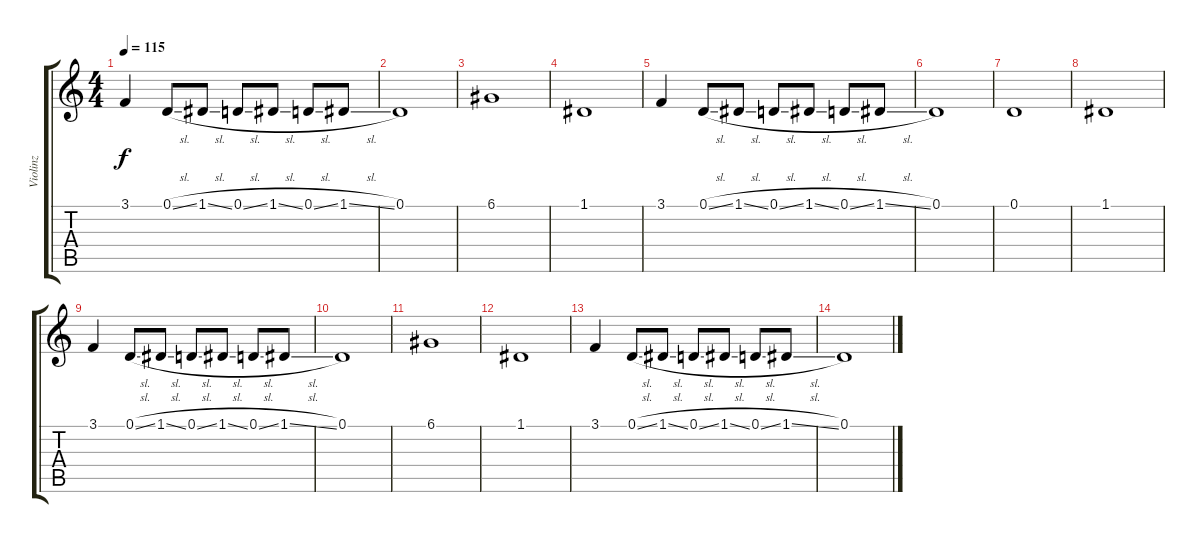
\track ("Violinz" "Violinz") {instrument violin}
\staff {score tabs}
\tuning (D4 A3 F3 C3 G2 D2) {hide}
\ts (4 4)
\tempo 115
\clef g2
\ks c
3.1.4{dy f} 0.1{sl}.8 1.1{sl}.8 0.1{sl}.8 1.1{sl}.8 0.1{sl}.8 1.1{sl}.8 |
0.1.1 |
6.1.1 |
1.1.1 |
3.1.4 0.1{sl}.8 1.1{sl}.8 0.1{sl}.8 1.1{sl}.8 0.1{sl}.8 1.1{sl}.8 |
0.1.1 |
0.1.1 |
1.1.1 |
3.1.4 0.1{sl}.8 1.1{sl}.8 0.1{sl}.8 1.1{sl}.8 0.1{sl}.8 1.1{sl}.8 |
0.1.1 |
6.1.1 |
1.1.1 |
3.1.4 0.1{sl}.8 1.1{sl}.8 0.1{sl}.8 1.1{sl}.8 0.1{sl}.8 1.1{sl}.8 |
0.1.1
